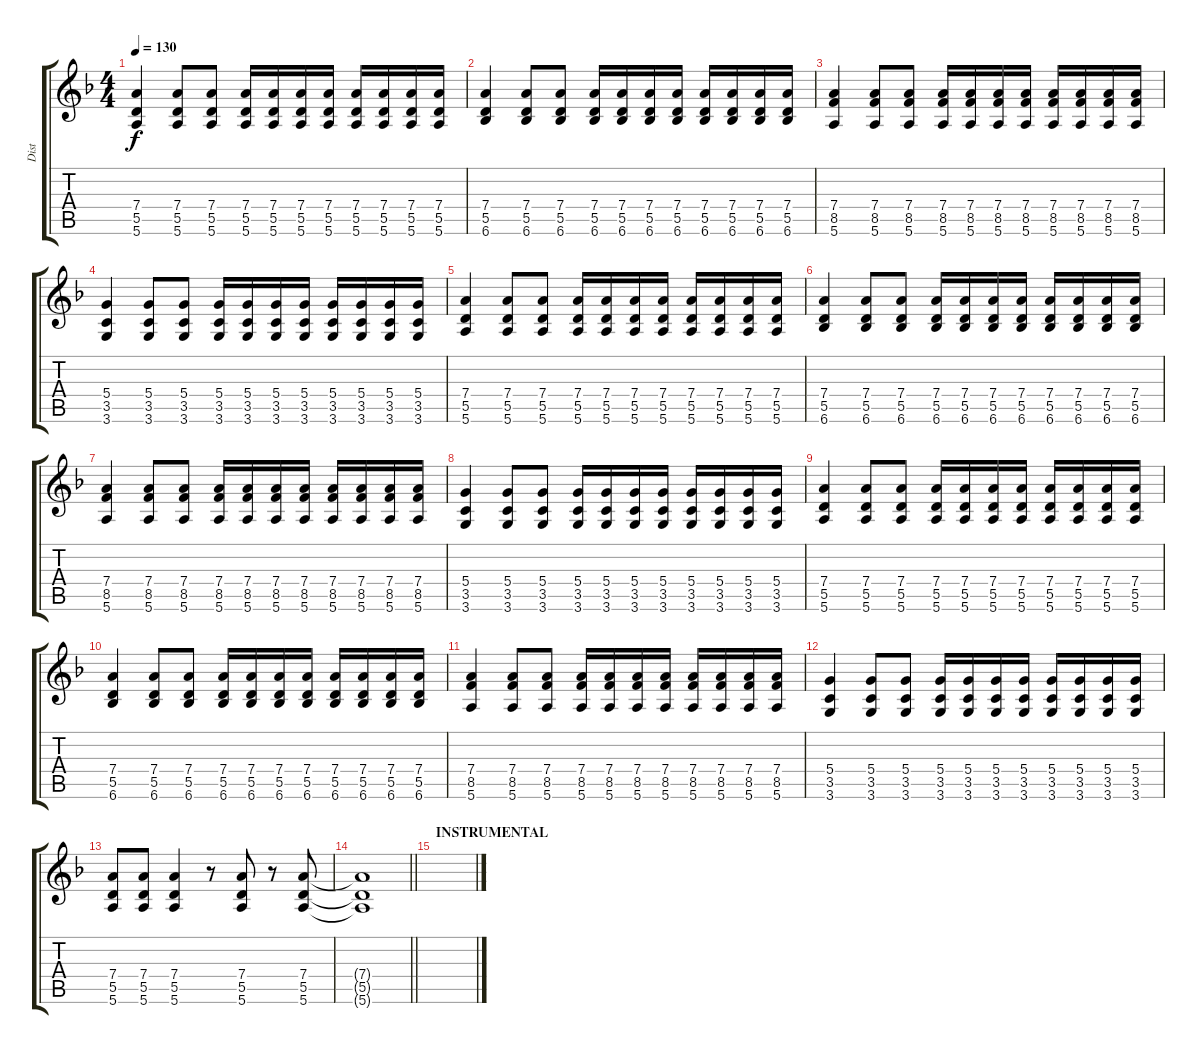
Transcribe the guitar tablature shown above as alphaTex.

\track ("Dist" "Dist") {instrument distortionguitar}
\staff {score tabs}
\tuning (E4 B3 G3 D3 A2 E2) {hide}
\ts (4 4)
\tempo 130
\clef g2
\ks dminor
(7.4 5.5 5.6).4{dy f} (7.4 5.5 5.6).8 (7.4 5.5 5.6).8 (7.4 5.5 5.6).16 (7.4 5.5 5.6).16 (7.4 5.5 5.6).16 (7.4 5.5 5.6).16 (7.4 5.5 5.6).16 (7.4 5.5 5.6).16 (7.4 5.5 5.6).16 (7.4 5.5 5.6).16 |
(7.4 5.5 6.6).4 (7.4 5.5 6.6).8 (7.4 5.5 6.6).8 (7.4 5.5 6.6).16 (7.4 5.5 6.6).16 (7.4 5.5 6.6).16 (7.4 5.5 6.6).16 (7.4 5.5 6.6).16 (7.4 5.5 6.6).16 (7.4 5.5 6.6).16 (7.4 5.5 6.6).16 |
(7.4 8.5 5.6).4 (7.4 8.5 5.6).8 (7.4 8.5 5.6).8 (7.4 8.5 5.6).16 (7.4 8.5 5.6).16 (7.4 8.5 5.6).16 (7.4 8.5 5.6).16 (7.4 8.5 5.6).16 (7.4 8.5 5.6).16 (7.4 8.5 5.6).16 (7.4 8.5 5.6).16 |
(5.4 3.5 3.6).4 (5.4 3.5 3.6).8 (5.4 3.5 3.6).8 (5.4 3.5 3.6).16 (5.4 3.5 3.6).16 (5.4 3.5 3.6).16 (5.4 3.5 3.6).16 (5.4 3.5 3.6).16 (5.4 3.5 3.6).16 (5.4 3.5 3.6).16 (5.4 3.5 3.6).16 |
(7.4 5.5 5.6).4 (7.4 5.5 5.6).8 (7.4 5.5 5.6).8 (7.4 5.5 5.6).16 (7.4 5.5 5.6).16 (7.4 5.5 5.6).16 (7.4 5.5 5.6).16 (7.4 5.5 5.6).16 (7.4 5.5 5.6).16 (7.4 5.5 5.6).16 (7.4 5.5 5.6).16 |
(7.4 5.5 6.6).4 (7.4 5.5 6.6).8 (7.4 5.5 6.6).8 (7.4 5.5 6.6).16 (7.4 5.5 6.6).16 (7.4 5.5 6.6).16 (7.4 5.5 6.6).16 (7.4 5.5 6.6).16 (7.4 5.5 6.6).16 (7.4 5.5 6.6).16 (7.4 5.5 6.6).16 |
(7.4 8.5 5.6).4 (7.4 8.5 5.6).8 (7.4 8.5 5.6).8 (7.4 8.5 5.6).16 (7.4 8.5 5.6).16 (7.4 8.5 5.6).16 (7.4 8.5 5.6).16 (7.4 8.5 5.6).16 (7.4 8.5 5.6).16 (7.4 8.5 5.6).16 (7.4 8.5 5.6).16 |
(5.4 3.5 3.6).4 (5.4 3.5 3.6).8 (5.4 3.5 3.6).8 (5.4 3.5 3.6).16 (5.4 3.5 3.6).16 (5.4 3.5 3.6).16 (5.4 3.5 3.6).16 (5.4 3.5 3.6).16 (5.4 3.5 3.6).16 (5.4 3.5 3.6).16 (5.4 3.5 3.6).16 |
(7.4 5.5 5.6).4 (7.4 5.5 5.6).8 (7.4 5.5 5.6).8 (7.4 5.5 5.6).16 (7.4 5.5 5.6).16 (7.4 5.5 5.6).16 (7.4 5.5 5.6).16 (7.4 5.5 5.6).16 (7.4 5.5 5.6).16 (7.4 5.5 5.6).16 (7.4 5.5 5.6).16 |
(7.4 5.5 6.6).4 (7.4 5.5 6.6).8 (7.4 5.5 6.6).8 (7.4 5.5 6.6).16 (7.4 5.5 6.6).16 (7.4 5.5 6.6).16 (7.4 5.5 6.6).16 (7.4 5.5 6.6).16 (7.4 5.5 6.6).16 (7.4 5.5 6.6).16 (7.4 5.5 6.6).16 |
(7.4 8.5 5.6).4 (7.4 8.5 5.6).8 (7.4 8.5 5.6).8 (7.4 8.5 5.6).16 (7.4 8.5 5.6).16 (7.4 8.5 5.6).16 (7.4 8.5 5.6).16 (7.4 8.5 5.6).16 (7.4 8.5 5.6).16 (7.4 8.5 5.6).16 (7.4 8.5 5.6).16 |
(5.4 3.5 3.6).4 (5.4 3.5 3.6).8 (5.4 3.5 3.6).8 (5.4 3.5 3.6).16 (5.4 3.5 3.6).16 (5.4 3.5 3.6).16 (5.4 3.5 3.6).16 (5.4 3.5 3.6).16 (5.4 3.5 3.6).16 (5.4 3.5 3.6).16 (5.4 3.5 3.6).16 |
(7.4 5.5 5.6).8 (7.4 5.5 5.6).8 (7.4 5.5 5.6).4 r.8 (7.4 5.5 5.6).8 r.8 (7.4 5.5 5.6).8 |
\barLineRight lightlight
(7.4{t} 5.5{t} 5.6{t}).1 |
\section ("" "INSTRUMENTAL")
